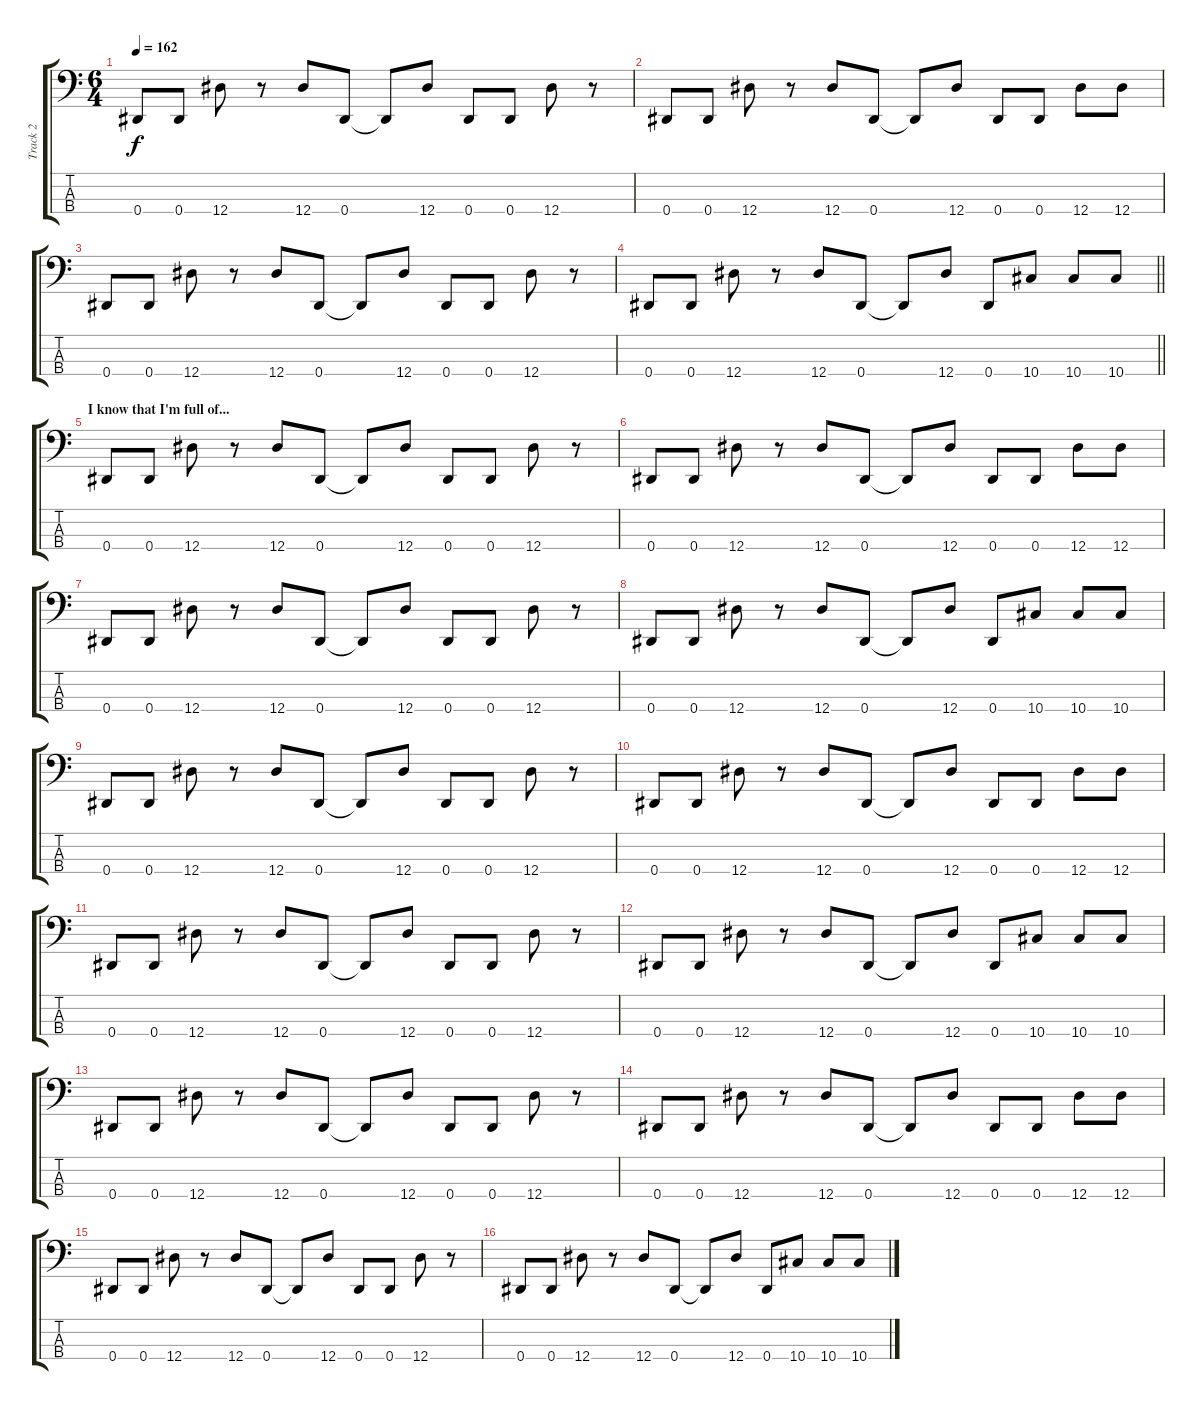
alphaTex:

\track ("Track 2" "Track 2") {instrument electricbasspick}
\staff {score tabs}
\tuning (Gb2 Db2 Ab1 Eb1) {hide}
\ts (6 4)
\tempo 162
\clef f4
\ks c
0.4.8{dy f} 0.4.8 12.4.8 r.8 12.4.8 0.4.8 0.4{t}.8 12.4.8 0.4.8 0.4.8 12.4.8 r.8 |
0.4.8 0.4.8 12.4.8 r.8 12.4.8 0.4.8 0.4{t}.8 12.4.8 0.4.8 0.4.8 12.4.8 12.4.8 |
0.4.8 0.4.8 12.4.8 r.8 12.4.8 0.4.8 0.4{t}.8 12.4.8 0.4.8 0.4.8 12.4.8 r.8 |
\barLineRight lightlight
0.4.8 0.4.8 12.4.8 r.8 12.4.8 0.4.8 0.4{t}.8 12.4.8 0.4.8 10.4.8 10.4.8 10.4.8 |
\section ("" "I know that I'm full of...")
0.4.8 0.4.8 12.4.8 r.8 12.4.8 0.4.8 0.4{t}.8 12.4.8 0.4.8 0.4.8 12.4.8 r.8 |
0.4.8 0.4.8 12.4.8 r.8 12.4.8 0.4.8 0.4{t}.8 12.4.8 0.4.8 0.4.8 12.4.8 12.4.8 |
0.4.8 0.4.8 12.4.8 r.8 12.4.8 0.4.8 0.4{t}.8 12.4.8 0.4.8 0.4.8 12.4.8 r.8 |
0.4.8 0.4.8 12.4.8 r.8 12.4.8 0.4.8 0.4{t}.8 12.4.8 0.4.8 10.4.8 10.4.8 10.4.8 |
0.4.8 0.4.8 12.4.8 r.8 12.4.8 0.4.8 0.4{t}.8 12.4.8 0.4.8 0.4.8 12.4.8 r.8 |
0.4.8 0.4.8 12.4.8 r.8 12.4.8 0.4.8 0.4{t}.8 12.4.8 0.4.8 0.4.8 12.4.8 12.4.8 |
0.4.8 0.4.8 12.4.8 r.8 12.4.8 0.4.8 0.4{t}.8 12.4.8 0.4.8 0.4.8 12.4.8 r.8 |
0.4.8 0.4.8 12.4.8 r.8 12.4.8 0.4.8 0.4{t}.8 12.4.8 0.4.8 10.4.8 10.4.8 10.4.8 |
0.4.8 0.4.8 12.4.8 r.8 12.4.8 0.4.8 0.4{t}.8 12.4.8 0.4.8 0.4.8 12.4.8 r.8 |
0.4.8 0.4.8 12.4.8 r.8 12.4.8 0.4.8 0.4{t}.8 12.4.8 0.4.8 0.4.8 12.4.8 12.4.8 |
0.4.8 0.4.8 12.4.8 r.8 12.4.8 0.4.8 0.4{t}.8 12.4.8 0.4.8 0.4.8 12.4.8 r.8 |
0.4.8 0.4.8 12.4.8 r.8 12.4.8 0.4.8 0.4{t}.8 12.4.8 0.4.8 10.4.8 10.4.8 10.4.8
